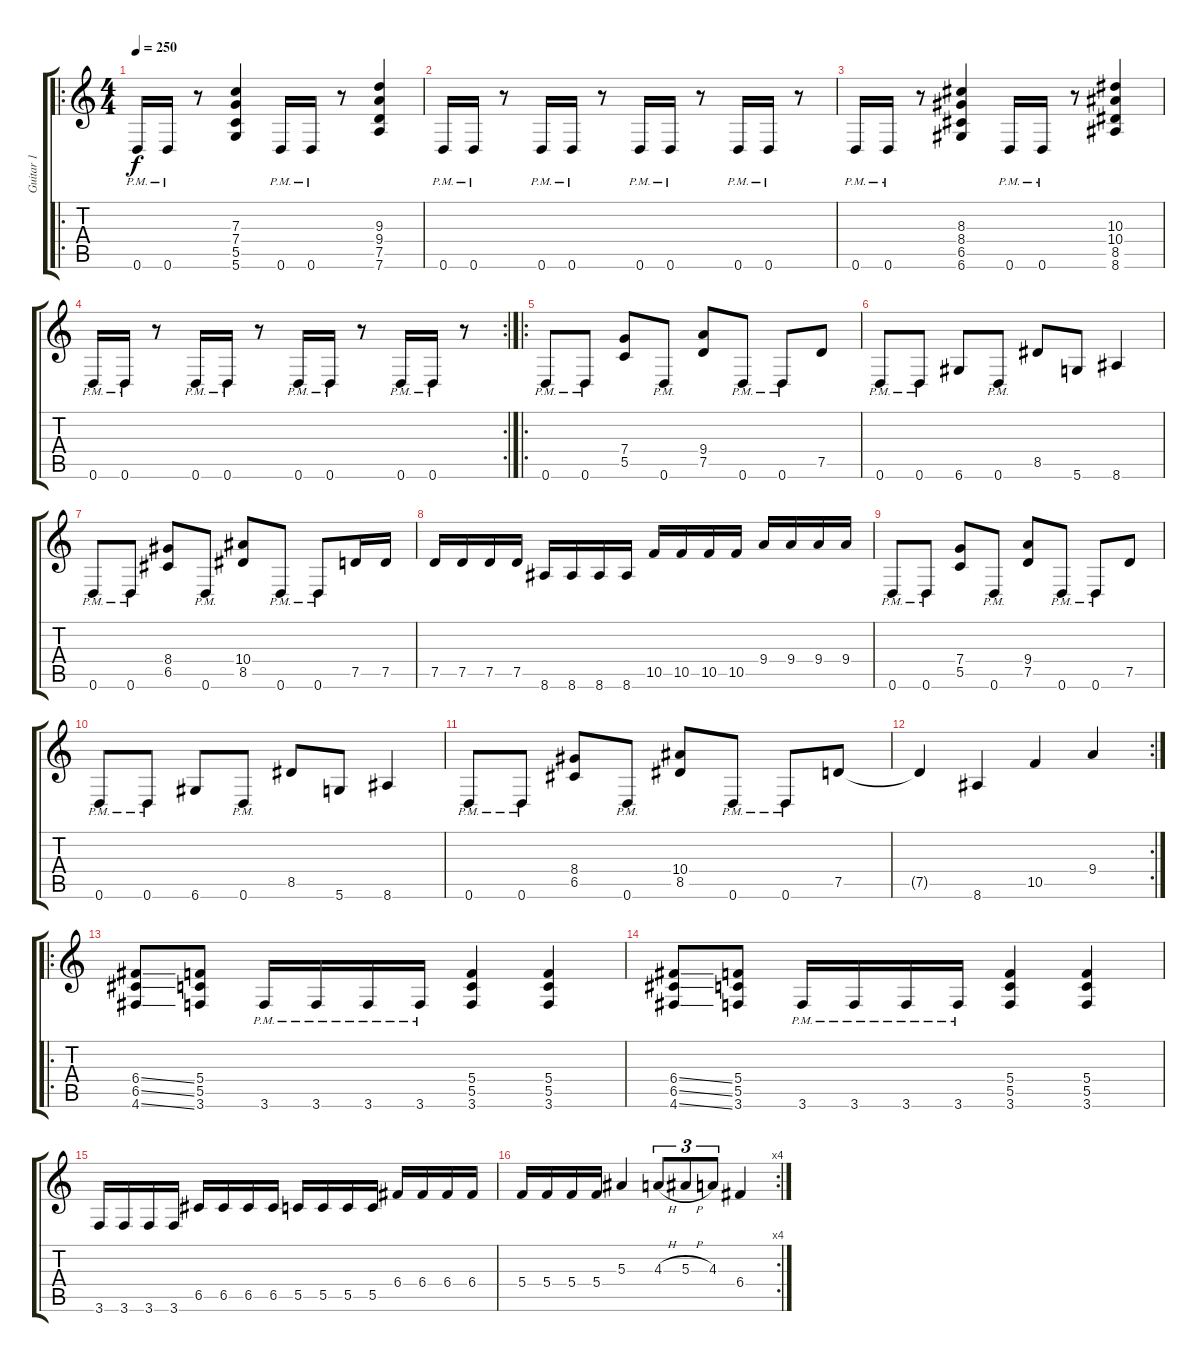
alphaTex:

\track ("Guitar 1" "Guitar 1") {instrument distortionguitar}
\staff {score tabs}
\tuning (D4 A3 F3 C3 G2 D2) {hide}
\ro
\ts (4 4)
\tempo 250
\clef g2
\ks c
0.6{pm}.16{dy f} 0.6{pm}.16 r.8 (7.3 7.4 5.5 5.6).4 0.6{pm}.16 0.6{pm}.16 r.8 (9.3 9.4 7.5 7.6).4 |
0.6{pm}.16 0.6{pm}.16 r.8 0.6{pm}.16 0.6{pm}.16 r.8 0.6{pm}.16 0.6{pm}.16 r.8 0.6{pm}.16 0.6{pm}.16 r.8 |
0.6{pm}.16 0.6{pm}.16 r.8 (8.3 8.4 6.5 6.6).4 0.6{pm}.16 0.6{pm}.16 r.8 (10.3 10.4 8.5 8.6).4 |
\rc 2
0.6{pm}.16 0.6{pm}.16 r.8 0.6{pm}.16 0.6{pm}.16 r.8 0.6{pm}.16 0.6{pm}.16 r.8 0.6{pm}.16 0.6{pm}.16 r.8 |
\ro
0.6{pm}.8 0.6{pm}.8 (7.4 5.5).8 0.6{pm}.8 (9.4 7.5).8 0.6{pm}.8 0.6{pm}.8 7.5.8 |
0.6{pm}.8 0.6{pm}.8 6.6.8 0.6{pm}.8 8.5.8 5.6.8 8.6.4 |
0.6{pm}.8 0.6{pm}.8 (8.4 6.5).8 0.6{pm}.8 (10.4 8.5).8 0.6{pm}.8 0.6{pm}.8 7.5.16 7.5.16 |
7.5.16 7.5.16 7.5.16 7.5.16 8.6.16 8.6.16 8.6.16 8.6.16 10.5.16 10.5.16 10.5.16 10.5.16 9.4.16 9.4.16 9.4.16 9.4.16 |
0.6{pm}.8 0.6{pm}.8 (7.4 5.5).8 0.6{pm}.8 (9.4 7.5).8 0.6{pm}.8 0.6{pm}.8 7.5.8 |
0.6{pm}.8 0.6{pm}.8 6.6.8 0.6{pm}.8 8.5.8 5.6.8 8.6.4 |
0.6{pm}.8 0.6{pm}.8 (8.4 6.5).8 0.6{pm}.8 (10.4 8.5).8 0.6{pm}.8 0.6{pm}.8 7.5.8 |
\rc 2
7.5{t}.4 8.6.4 10.5.4 9.4.4 |
\ro
(6.4{ss} 6.5{ss} 4.6{ss}).8 (5.4 5.5 3.6).8 3.6{pm}.16 3.6{pm}.16 3.6{pm}.16 3.6{pm}.16 (5.4 5.5 3.6).4 (5.4 5.5 3.6).4 |
(6.4{ss} 6.5{ss} 4.6{ss}).8 (5.4 5.5 3.6).8 3.6{pm}.16 3.6{pm}.16 3.6{pm}.16 3.6{pm}.16 (5.4 5.5 3.6).4 (5.4 5.5 3.6).4 |
3.6.16 3.6.16 3.6.16 3.6.16 6.5.16 6.5.16 6.5.16 6.5.16 5.5.16 5.5.16 5.5.16 5.5.16 6.4.16 6.4.16 6.4.16 6.4.16 |
\rc 4
5.4.16 5.4.16 5.4.16 5.4.16 5.3.4 4.3{h}.8{tu (3 2)} 5.3{h}.8{tu (3 2)} 4.3.8{tu (3 2)} 6.4.4
